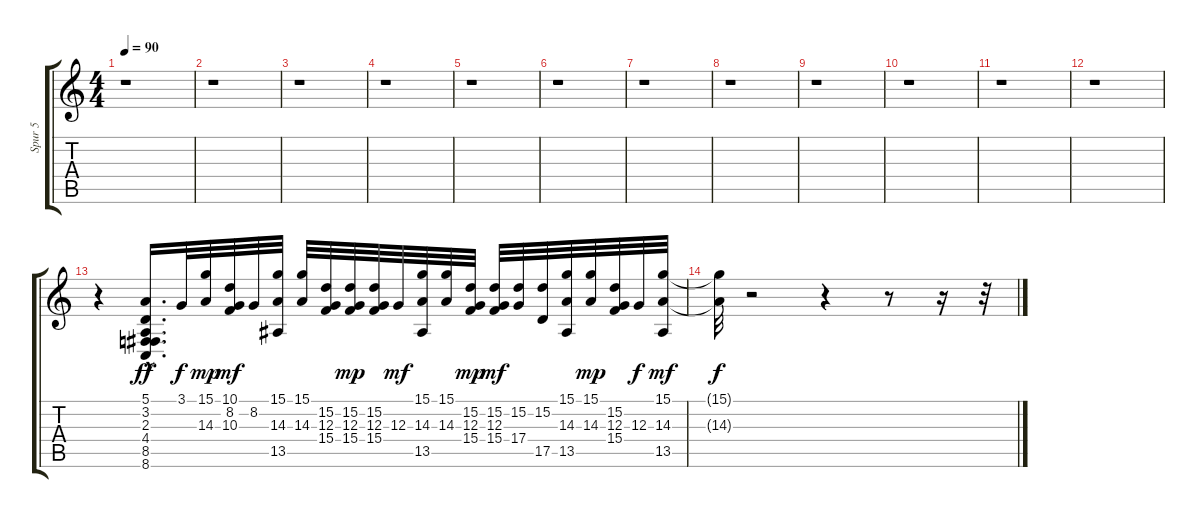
\track ("Spur 5" "Spur 5") {instrument acousticgrandpiano}
\staff {score tabs}
\tuning (E4 B3 G3 D3 A2 E2) {hide}
\ts (4 4)
\tempo 90
\clef g2
\ks c
r.1{dy ff} |
r.1 |
r.1 |
r.1 |
r.1 |
r.1 |
r.1 |
r.1 |
r.1 |
r.1 |
r.1 |
r.1 |
r.4 (5.1{hac} 3.2{hac} 2.3 4.4{hac} 8.5{hac} 8.6{hac}).16{d} 3.1.32{dy f} (15.1 14.3).32{dy mp} (10.1 8.2 10.3).32{dy mf} 8.2.32 (15.1 14.3 13.5).32 (15.1 14.3).32 (15.2 12.3 15.4).32 (15.2 12.3 15.4).32{dy mp} (15.2 12.3 15.4).32 12.3.32{dy mf} (15.1 14.3 13.5).32 (15.1 14.3).32 (15.2 12.3 15.4).32{dy mp} (15.2 12.3 15.4).32{dy mf} (15.2 17.4).32 (15.2 17.5).32 (15.1 14.3 13.5).32 (15.1 14.3).32{dy mp} (15.2 12.3 15.4).32 12.3.32{dy f} (15.1 14.3 13.5).32{dy mf} |
(15.1{t} 14.3{t}).32{dy f} r.2 r.4 r.8 r.16 r.32
